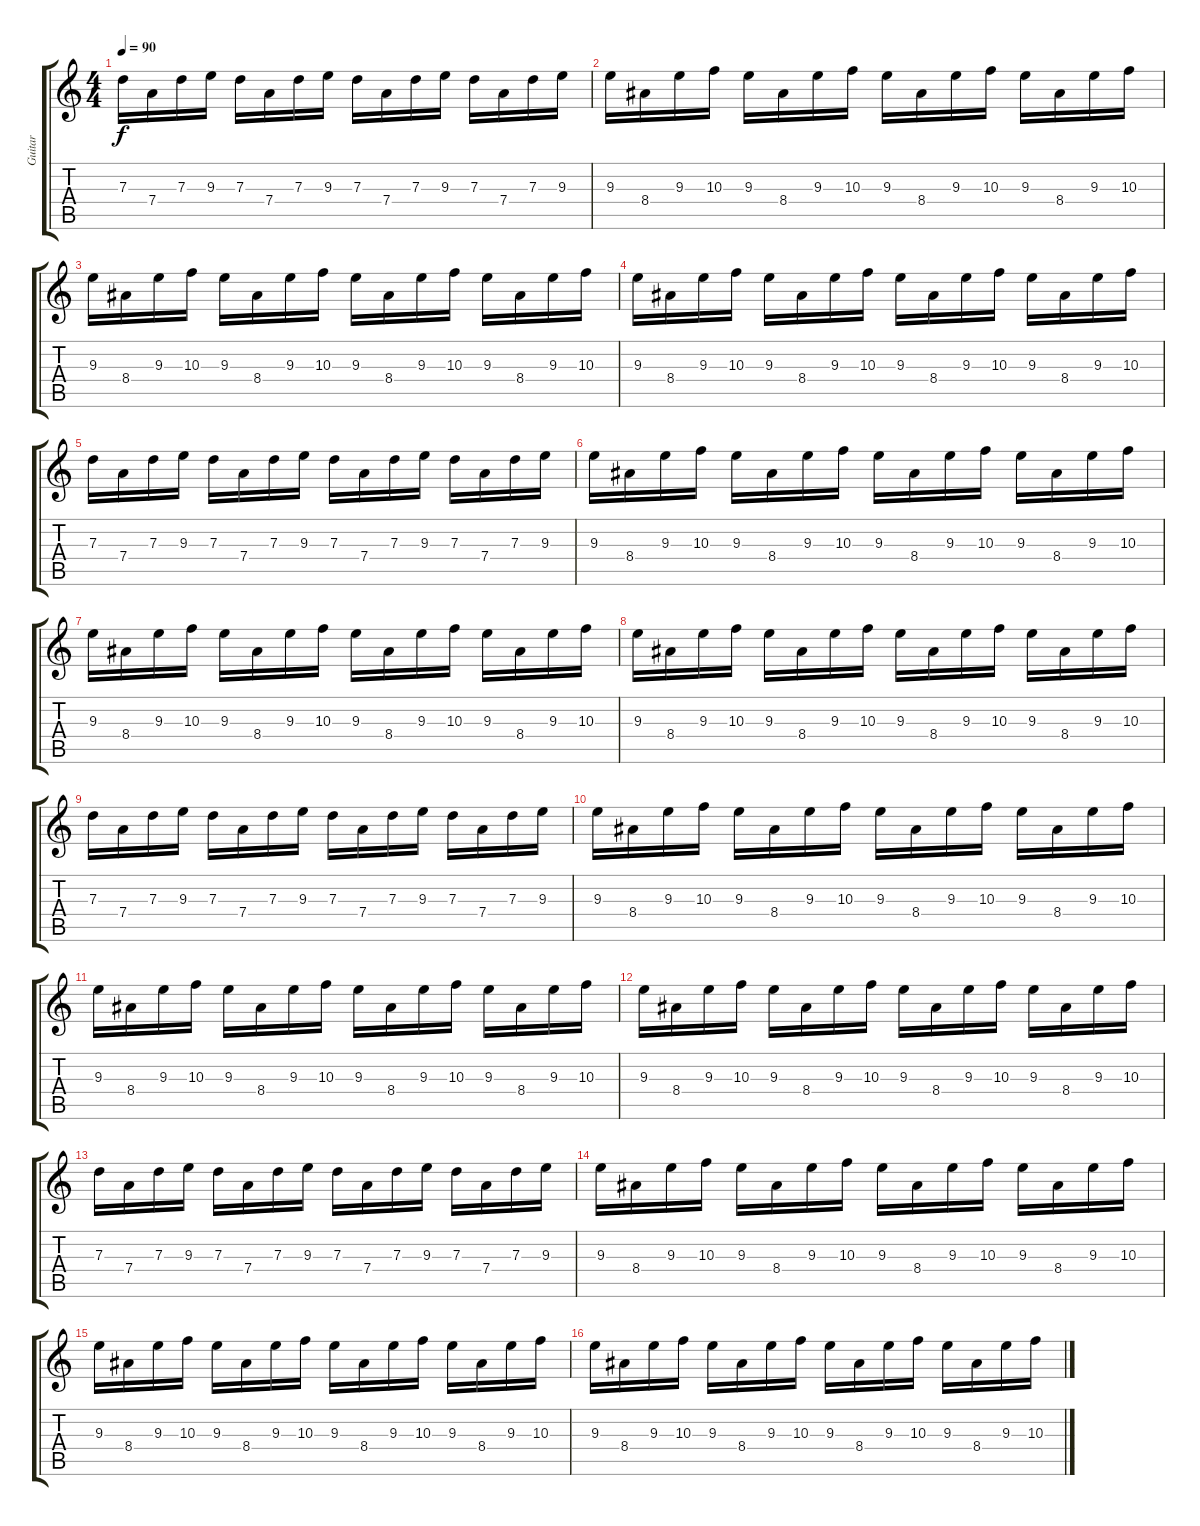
\track ("Guitar" "Guitar") {instrument distortionguitar}
\staff {score tabs}
\tuning (E4 B3 G3 D3 A2 D2) {hide}
\ts (4 4)
\tempo 90
\clef g2
\ks c
7.3.16{dy f volume 16} 7.4.16 7.3.16 9.3.16 7.3.16 7.4.16 7.3.16 9.3.16 7.3.16 7.4.16 7.3.16 9.3.16 7.3.16 7.4.16 7.3.16 9.3.16 |
9.3.16 8.4.16 9.3.16 10.3.16 9.3.16 8.4.16 9.3.16 10.3.16 9.3.16 8.4.16 9.3.16 10.3.16 9.3.16 8.4.16 9.3.16 10.3.16 |
9.3.16 8.4.16 9.3.16 10.3.16 9.3.16 8.4.16 9.3.16 10.3.16 9.3.16 8.4.16 9.3.16 10.3.16 9.3.16 8.4.16 9.3.16 10.3.16 |
9.3.16 8.4.16 9.3.16 10.3.16 9.3.16 8.4.16 9.3.16 10.3.16 9.3.16 8.4.16 9.3.16 10.3.16 9.3.16 8.4.16 9.3.16 10.3.16 |
7.3.16 7.4.16 7.3.16 9.3.16 7.3.16 7.4.16 7.3.16 9.3.16 7.3.16 7.4.16 7.3.16 9.3.16 7.3.16 7.4.16 7.3.16 9.3.16 |
9.3.16 8.4.16 9.3.16 10.3.16 9.3.16 8.4.16 9.3.16 10.3.16 9.3.16 8.4.16 9.3.16 10.3.16 9.3.16 8.4.16 9.3.16 10.3.16 |
9.3.16 8.4.16 9.3.16 10.3.16 9.3.16 8.4.16 9.3.16 10.3.16 9.3.16 8.4.16 9.3.16 10.3.16 9.3.16 8.4.16 9.3.16 10.3.16 |
9.3.16 8.4.16 9.3.16 10.3.16 9.3.16 8.4.16 9.3.16 10.3.16 9.3.16 8.4.16 9.3.16 10.3.16 9.3.16 8.4.16 9.3.16 10.3.16 |
7.3.16{volume 13 balance 16} 7.4.16 7.3.16 9.3.16 7.3.16 7.4.16 7.3.16 9.3.16 7.3.16 7.4.16 7.3.16 9.3.16 7.3.16 7.4.16 7.3.16 9.3.16 |
9.3.16 8.4.16 9.3.16 10.3.16 9.3.16 8.4.16 9.3.16 10.3.16 9.3.16 8.4.16 9.3.16 10.3.16 9.3.16 8.4.16 9.3.16 10.3.16 |
9.3.16 8.4.16 9.3.16 10.3.16 9.3.16 8.4.16 9.3.16 10.3.16 9.3.16 8.4.16 9.3.16 10.3.16 9.3.16 8.4.16 9.3.16 10.3.16 |
9.3.16 8.4.16 9.3.16 10.3.16 9.3.16 8.4.16 9.3.16 10.3.16 9.3.16 8.4.16 9.3.16 10.3.16 9.3.16 8.4.16 9.3.16 10.3.16 |
7.3.16 7.4.16 7.3.16 9.3.16 7.3.16 7.4.16 7.3.16 9.3.16 7.3.16 7.4.16 7.3.16 9.3.16 7.3.16 7.4.16 7.3.16 9.3.16 |
9.3.16 8.4.16 9.3.16 10.3.16 9.3.16 8.4.16 9.3.16 10.3.16 9.3.16 8.4.16 9.3.16 10.3.16 9.3.16 8.4.16 9.3.16 10.3.16 |
9.3.16 8.4.16 9.3.16 10.3.16 9.3.16 8.4.16 9.3.16 10.3.16 9.3.16 8.4.16 9.3.16 10.3.16 9.3.16 8.4.16 9.3.16 10.3.16 |
9.3.16 8.4.16 9.3.16 10.3.16 9.3.16 8.4.16 9.3.16 10.3.16 9.3.16 8.4.16 9.3.16 10.3.16 9.3.16 8.4.16 9.3.16 10.3.16
